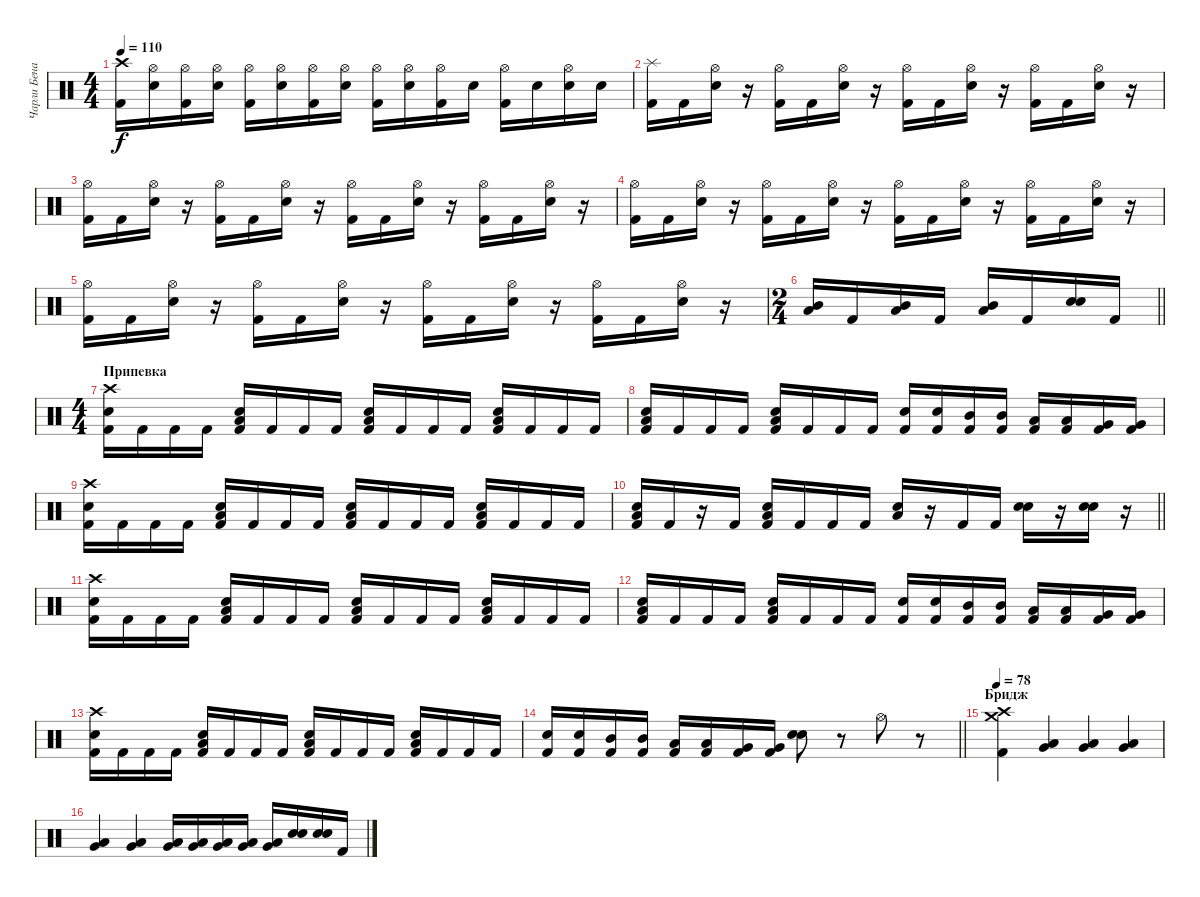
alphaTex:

\track ("Чарли Бенанте" "Чарли Бена") {instrument percussion}
\staff {score}
\articulation defaults
\ts (4 4)
\tempo 110
\clef neutral
\ks c
("Crash high (hit)" "Kick (hit) 2").16{dy f} ("Hi-Hat (open)" "Electric Snare (hit)").16 ("Hi-Hat (open)" "Kick (hit) 2").16 ("Hi-Hat (open)" "Electric Snare (hit)").16 ("Hi-Hat (open)" "Kick (hit) 2").16 ("Hi-Hat (open)" "Electric Snare (hit)").16 ("Hi-Hat (open)" "Kick (hit) 2").16 ("Hi-Hat (open)" "Electric Snare (hit)").16 ("Hi-Hat (open)" "Kick (hit) 2").16 ("Hi-Hat (open)" "Electric Snare (hit)").16 ("Hi-Hat (open)" "Kick (hit) 2").16 "Electric Snare (hit)".16 ("Hi-Hat (open)" "Kick (hit) 2").16 "Electric Snare (hit)".16 ("Hi-Hat (open)" "Electric Snare (hit)").16 "Electric Snare (hit)".16 |
("Splash (hit)" "Kick (hit) 2").16 "Kick (hit) 2".16 ("Hi-Hat (open)" "Electric Snare (hit)").16 r.16 ("Hi-Hat (open)" "Kick (hit) 2").16 "Kick (hit) 2".16 ("Hi-Hat (open)" "Electric Snare (hit)").16 r.16 ("Hi-Hat (open)" "Kick (hit) 2").16 "Kick (hit) 2".16 ("Hi-Hat (open)" "Electric Snare (hit)").16 r.16 ("Hi-Hat (open)" "Kick (hit) 2").16 "Kick (hit) 2".16 ("Hi-Hat (open)" "Electric Snare (hit)").16 r.16 |
("Hi-Hat (open)" "Kick (hit) 2").16 "Kick (hit) 2".16 ("Hi-Hat (open)" "Electric Snare (hit)").16 r.16 ("Hi-Hat (open)" "Kick (hit) 2").16 "Kick (hit) 2".16 ("Hi-Hat (open)" "Electric Snare (hit)").16 r.16 ("Hi-Hat (open)" "Kick (hit) 2").16 "Kick (hit) 2".16 ("Hi-Hat (open)" "Electric Snare (hit)").16 r.16 ("Hi-Hat (open)" "Kick (hit) 2").16 "Kick (hit) 2".16 ("Hi-Hat (open)" "Electric Snare (hit)").16 r.16 |
("Hi-Hat (open)" "Kick (hit) 2").16 "Kick (hit) 2".16 ("Hi-Hat (open)" "Electric Snare (hit)").16 r.16 ("Hi-Hat (open)" "Kick (hit) 2").16 "Kick (hit) 2".16 ("Hi-Hat (open)" "Electric Snare (hit)").16 r.16 ("Hi-Hat (open)" "Kick (hit) 2").16 "Kick (hit) 2".16 ("Hi-Hat (open)" "Electric Snare (hit)").16 r.16 ("Hi-Hat (open)" "Kick (hit) 2").16 "Kick (hit) 2".16 ("Hi-Hat (open)" "Electric Snare (hit)").16 r.16 |
("Hi-Hat (open)" "Kick (hit) 2").16 "Kick (hit) 2".16 ("Hi-Hat (open)" "Electric Snare (hit)").16 r.16 ("Hi-Hat (open)" "Kick (hit) 2").16 "Kick (hit) 2".16 ("Hi-Hat (open)" "Electric Snare (hit)").16 r.16 ("Hi-Hat (open)" "Kick (hit) 2").16 "Kick (hit) 2".16 ("Hi-Hat (open)" "Electric Snare (hit)").16 r.16 ("Hi-Hat (open)" "Kick (hit) 2").16 "Kick (hit) 2".16 ("Hi-Hat (open)" "Electric Snare (hit)").16 r.16 |
\ts (2 4)
\barLineRight lightlight
("Low Tom (hit)" "Mid Tom (hit)").16 "Kick (hit) 2".16 ("Low Tom (hit)" "Mid Tom (hit)").16 "Kick (hit) 2".16 ("Low Tom (hit)" "Mid Tom (hit)").16 "Kick (hit) 2".16 ("Snare (hit) 2" "Electric Snare (hit)").16 "Kick (hit) 2".16 |
\ts (4 4)
\section ("" "Припевка")
("Crash high (hit)" "Electric Snare (hit)" "Kick (hit) 2").16 "Kick (hit) 2".16 "Kick (hit) 2".16 "Kick (hit) 2".16 ("Low Floor Tom (hit)" "Electric Snare (hit)" "Kick (hit) 2").16 "Kick (hit) 2".16 "Kick (hit) 2".16 "Kick (hit) 2".16 ("Low Floor Tom (hit)" "Electric Snare (hit)" "Kick (hit) 2").16 "Kick (hit) 2".16 "Kick (hit) 2".16 "Kick (hit) 2".16 ("Low Floor Tom (hit)" "Electric Snare (hit)" "Kick (hit) 2").16 "Kick (hit) 2".16 "Kick (hit) 2".16 "Kick (hit) 2".16 |
("Low Floor Tom (hit)" "Electric Snare (hit)" "Kick (hit) 2").16 "Kick (hit) 2".16 "Kick (hit) 2".16 "Kick (hit) 2".16 ("Low Floor Tom (hit)" "Electric Snare (hit)" "Kick (hit) 2").16 "Kick (hit) 2".16 "Kick (hit) 2".16 "Kick (hit) 2".16 ("Electric Snare (hit)" "Kick (hit) 2").16 ("Electric Snare (hit)" "Kick (hit) 2").16 ("Mid Tom (hit)" "Kick (hit) 2").16 ("Mid Tom (hit)" "Kick (hit) 2").16 ("Low Tom (hit)" "Kick (hit) 2").16 ("Low Tom (hit)" "Kick (hit) 2").16 ("Very Low Tom (hit)" "Kick (hit) 2").16 ("Very Low Tom (hit)" "Kick (hit) 2").16 |
("Crash high (hit)" "Electric Snare (hit)" "Kick (hit) 2").16 "Kick (hit) 2".16 "Kick (hit) 2".16 "Kick (hit) 2".16 ("Low Floor Tom (hit)" "Electric Snare (hit)" "Kick (hit) 2").16 "Kick (hit) 2".16 "Kick (hit) 2".16 "Kick (hit) 2".16 ("Low Floor Tom (hit)" "Electric Snare (hit)" "Kick (hit) 2").16 "Kick (hit) 2".16 "Kick (hit) 2".16 "Kick (hit) 2".16 ("Low Floor Tom (hit)" "Electric Snare (hit)" "Kick (hit) 2").16 "Kick (hit) 2".16 "Kick (hit) 2".16 "Kick (hit) 2".16 |
\barLineRight lightlight
("Low Floor Tom (hit)" "Electric Snare (hit)" "Kick (hit) 2").16 "Kick (hit) 2".16 r.16 "Kick (hit) 2".16 ("Low Floor Tom (hit)" "Electric Snare (hit)" "Kick (hit) 2").16 "Kick (hit) 2".16 "Kick (hit) 2".16 "Kick (hit) 2".16 ("Low Floor Tom (hit)" "Electric Snare (hit)").16 r.16 "Kick (hit) 2".16 "Kick (hit) 2".16 ("Snare (hit) 2" "Electric Snare (hit)").16 r.16 ("Snare (hit) 2" "Electric Snare (hit)").16 r.16 |
("Crash high (hit)" "Electric Snare (hit)" "Kick (hit) 2").16 "Kick (hit) 2".16 "Kick (hit) 2".16 "Kick (hit) 2".16 ("Low Floor Tom (hit)" "Electric Snare (hit)" "Kick (hit) 2").16 "Kick (hit) 2".16 "Kick (hit) 2".16 "Kick (hit) 2".16 ("Low Floor Tom (hit)" "Electric Snare (hit)" "Kick (hit) 2").16 "Kick (hit) 2".16 "Kick (hit) 2".16 "Kick (hit) 2".16 ("Low Floor Tom (hit)" "Electric Snare (hit)" "Kick (hit) 2").16 "Kick (hit) 2".16 "Kick (hit) 2".16 "Kick (hit) 2".16 |
("Low Floor Tom (hit)" "Electric Snare (hit)" "Kick (hit) 2").16 "Kick (hit) 2".16 "Kick (hit) 2".16 "Kick (hit) 2".16 ("Low Floor Tom (hit)" "Electric Snare (hit)" "Kick (hit) 2").16 "Kick (hit) 2".16 "Kick (hit) 2".16 "Kick (hit) 2".16 ("Electric Snare (hit)" "Kick (hit) 2").16 ("Electric Snare (hit)" "Kick (hit) 2").16 ("Mid Tom (hit)" "Kick (hit) 2").16 ("Mid Tom (hit)" "Kick (hit) 2").16 ("Low Tom (hit)" "Kick (hit) 2").16 ("Low Tom (hit)" "Kick (hit) 2").16 ("Very Low Tom (hit)" "Kick (hit) 2").16 ("Very Low Tom (hit)" "Kick (hit) 2").16 |
("Crash high (hit)" "Electric Snare (hit)" "Kick (hit) 2").16 "Kick (hit) 2".16 "Kick (hit) 2".16 "Kick (hit) 2".16 ("Low Floor Tom (hit)" "Electric Snare (hit)" "Kick (hit) 2").16 "Kick (hit) 2".16 "Kick (hit) 2".16 "Kick (hit) 2".16 ("Low Floor Tom (hit)" "Electric Snare (hit)" "Kick (hit) 2").16 "Kick (hit) 2".16 "Kick (hit) 2".16 "Kick (hit) 2".16 ("Low Floor Tom (hit)" "Electric Snare (hit)" "Kick (hit) 2").16 "Kick (hit) 2".16 "Kick (hit) 2".16 "Kick (hit) 2".16 |
\barLineRight lightlight
("Electric Snare (hit)" "Kick (hit) 2").16 ("Electric Snare (hit)" "Kick (hit) 2").16 ("Mid Tom (hit)" "Kick (hit) 2").16 ("Mid Tom (hit)" "Kick (hit) 2").16 ("Low Tom (hit)" "Kick (hit) 2").16 ("Low Tom (hit)" "Kick (hit) 2").16 ("Very Low Tom (hit)" "Kick (hit) 2").16 ("Very Low Tom (hit)" "Kick (hit) 2").16 ("Snare (hit) 2" "Electric Snare (hit)").8 r.8 "Hi-Hat (open)".8 r.8 |
\section ("" "Бридж")
\tempo 78
("Crash high (hit)" "Crash medium (hit)" "Kick (hit) 2").4 ("Very Low Tom (hit)" "Low Floor Tom (hit)").4 ("Very Low Tom (hit)" "Low Floor Tom (hit)").4 ("Very Low Tom (hit)" "Low Floor Tom (hit)").4 |
("Very Low Tom (hit)" "Low Floor Tom (hit)").4 ("Very Low Tom (hit)" "Low Floor Tom (hit)").4 ("Very Low Tom (hit)" "Low Floor Tom (hit)").16 ("Very Low Tom (hit)" "Low Floor Tom (hit)").16 ("Very Low Tom (hit)" "Low Floor Tom (hit)").16 ("Very Low Tom (hit)" "Low Floor Tom (hit)").16 ("Very Low Tom (hit)" "Low Floor Tom (hit)").16 ("Snare (hit) 2" "Electric Snare (hit)").16 ("Snare (hit) 2" "Electric Snare (hit)").16 "Kick (hit) 2".16
